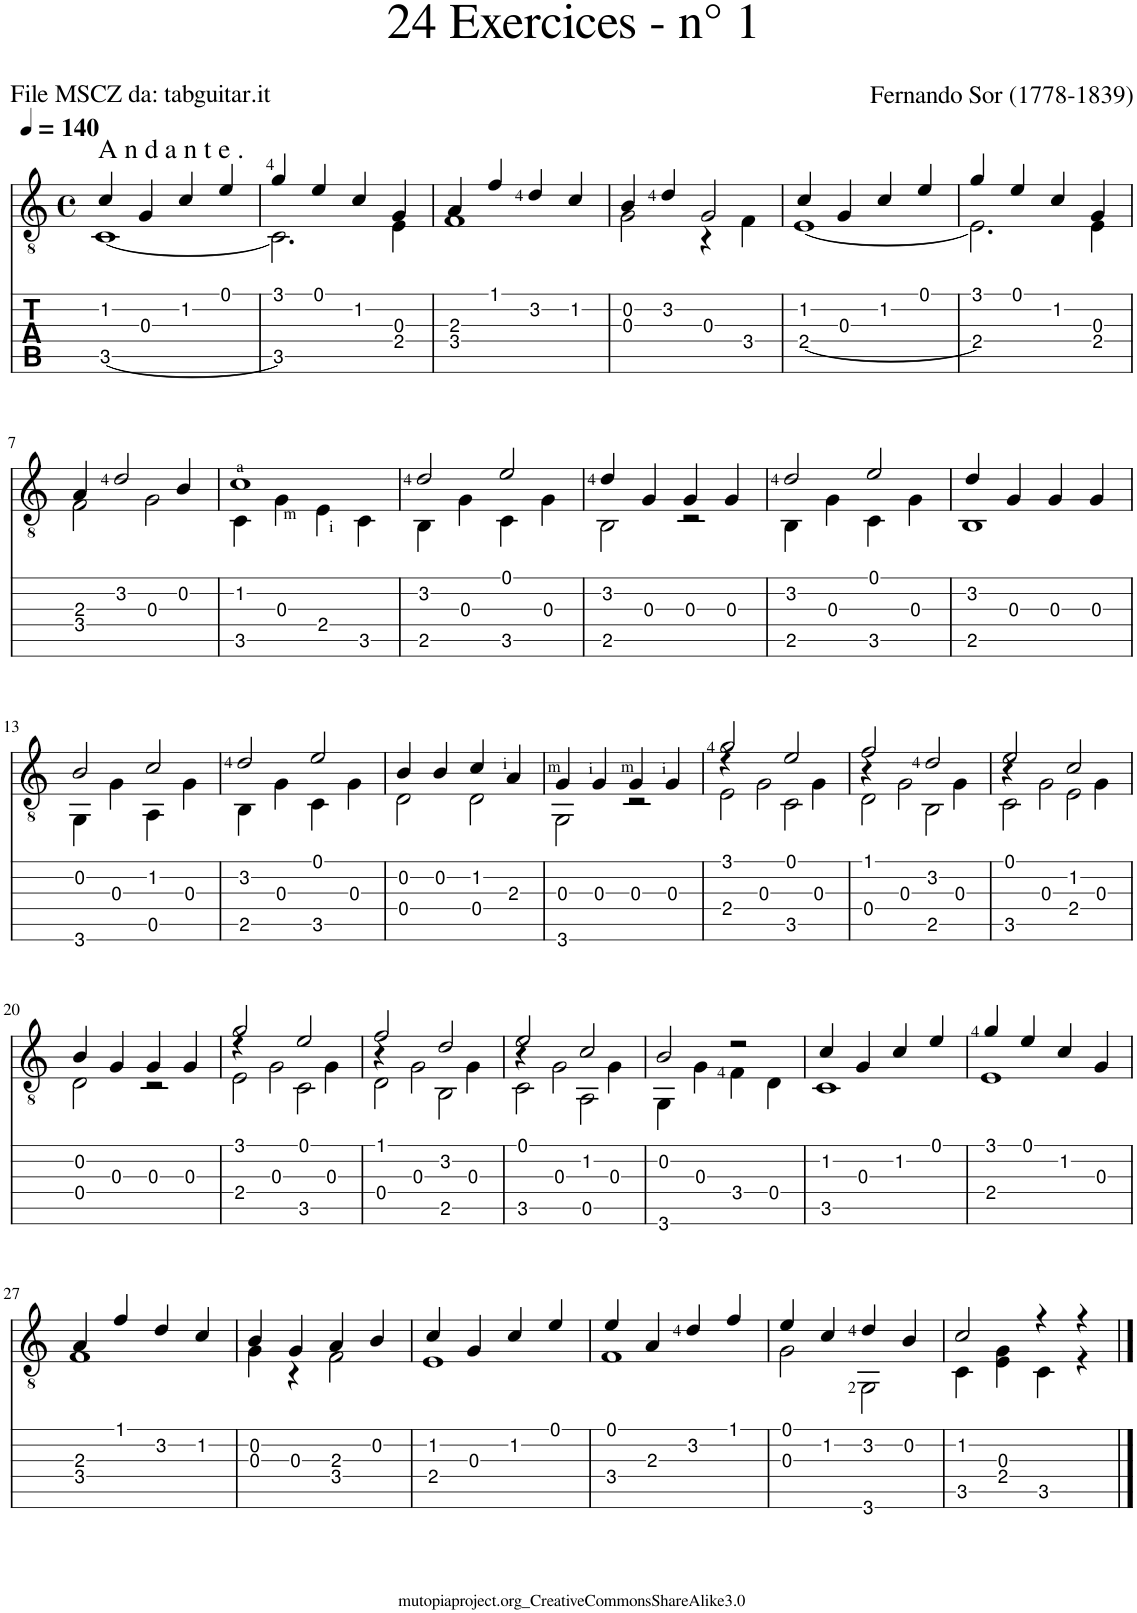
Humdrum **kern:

**kern	**kern
*part1	*part1
*staff2	*staff1
*I"Guitar	*
*I'Guit.	*
*stria6	*
*	*clefGv2
*k[]	*k[]
*M4/4	*M4/4
*met(c)	*met(c)
*MM140	*MM140
=1	=1
*^	*^
!	!	!LO:TX:a:t=A n d a n t e .	!
4c	[1C	4c/	[1C
4G	.	4G/	.
4c	.	4c/	.
4e	.	4e/	.
=2	=2	=2	=2
4g	2.C]	4g/	2.C\]
4e	.	4e/	.
4c	.	4c/	.
4G	4E	4G/	4E\
=3	=3	=3	=3
4A	1F	4A/	1F
4f	.	4f/	.
4d	.	4d/	.
4c	.	4c/	.
=4	=4	=4	=4
4B	2G	4B/	2G\
4d	.	4d/	.
2G	4r	2G/	4r
.	4F	.	4F\
=5	=5	=5	=5
4c	[1E	4c/	[1E
4G	.	4G/	.
4c	.	4c/	.
4e	.	4e/	.
=6	=6	=6	=6
4g	2.E]	4g/	2.E\]
4e	.	4e/	.
4c	.	4c/	.
4G	4E	4G/	4E\
!!LO:LB:g=z	!!
=7	=7	=7	=7
4A	2F	4A/	2F\
2d	.	2d/	.
.	2G	.	2G\
4B	.	4B/	.
=8	=8	=8	=8
1c	4C	1c	4C\
.	4G	.	4G\
.	4E	.	4E\
.	4C	.	4C\
=9	=9	=9	=9
2d	4BB	2d/	4BB\
.	4G	.	4G\
2e	4C	2e/	4C\
.	4G	.	4G\
=10	=10	=10	=10
4d	2BB	4d/	2BB\
4G	.	4G/	.
4G	2r	4G/	2r
4G	.	4G/	.
=11	=11	=11	=11
2d	4BB	2d/	4BB\
.	4G	.	4G\
2e	4C	2e/	4C\
.	4G	.	4G\
=12	=12	=12	=12
4d	1BB	4d/	1BB
4G	.	4G/	.
4G	.	4G/	.
4G	.	4G/	.
!!LO:LB:g=z	!!
=13	=13	=13	=13
2B	4GG	2B/	4GG\
.	4G	.	4G\
2c	4AA	2c/	4AA\
.	4G	.	4G\
=14	=14	=14	=14
2d	4BB	2d/	4BB\
.	4G	.	4G\
2e	4C	2e/	4C\
.	4G	.	4G\
=15	=15	=15	=15
4B	2D	4B/	2D\
4B	.	4B/	.
4c	2D	4c/	2D\
4A	.	4A/	.
=16	=16	=16	=16
4G	2GG	4G/	2GG\
4G	.	4G/	.
4G	2r	4G/	2r
4G	.	4G/	.
=17	=17	=17	=17
*	*^	*	*^
2g	4r	2E	2g/	4r	2E\
.	2G	.	.	2G\	.
2e	.	2C	2e/	.	2C\
.	4G	.	.	4G\	.
=18	=18	=18	=18	=18	=18
2f	4r	2D	2f/	4r	2D\
.	2G	.	.	2G\	.
2d	.	2BB	2d/	.	2BB\
.	4G	.	.	4G\	.
=19	=19	=19	=19	=19	=19
2e	4r	2C	2e/	4r	2C\
.	2G	.	.	2G\	.
2c	.	2E	2c/	.	2E\
.	4G	.	.	4G\	.
*	*v	*v	*	*	*
*	*	*	*v	*v
!!LO:LB:g=z
=20	=20	=20	=20
4B	2D	4B/	2D\
4G	.	4G/	.
4G	2r	4G/	2r
4G	.	4G/	.
=21	=21	=21	=21
*	*^	*	*^
2g	4r	2E	2g/	4r	2E\
.	2G	.	.	2G\	.
2e	.	2C	2e/	.	2C\
.	4G	.	.	4G\	.
=22	=22	=22	=22	=22	=22
2f	4r	2D	2f/	4r	2D\
.	2G	.	.	2G\	.
2d	.	2BB	2d/	.	2BB\
.	4G	.	.	4G\	.
=23	=23	=23	=23	=23	=23
2e	4r	2C	2e/	4r	2C\
.	2G	.	.	2G\	.
2c	.	2AA	2c/	.	2AA\
.	4G	.	.	4G\	.
*	*v	*v	*	*	*
*	*	*	*v	*v
=24	=24	=24	=24
2B	4GG	2B/	4GG\
.	4G	.	4G\
2r	4F	2r	4F\
.	4D	.	4D\
=25	=25	=25	=25
4c	1C	4c/	1C
4G	.	4G/	.
4c	.	4c/	.
4e	.	4e/	.
=26	=26	=26	=26
4g	1E	4g/	1E
4e	.	4e/	.
4c	.	4c/	.
4G	.	4G/	.
!!LO:LB:g=z	!!
=27	=27	=27	=27
4A	1F	4A/	1F
4f	.	4f/	.
4d	.	4d/	.
4c	.	4c/	.
=28	=28	=28	=28
4B	4G	4B/	4G\
4G	4r	4G/	4r
4A	2F	4A/	2F\
4B	.	4B/	.
=29	=29	=29	=29
4c	1E	4c/	1E
4G	.	4G/	.
4c	.	4c/	.
4e	.	4e/	.
=30	=30	=30	=30
4e	1F	4e/	1F
4A	.	4A/	.
4d	.	4d/	.
4f	.	4f/	.
=31	=31	=31	=31
4e	2G	4e/	2G\
4c	.	4c/	.
4d	2GG	4d/	2GG\
4B	.	4B/	.
=32	=32	=32	=32
2c	4C	2c/	4C\
.	4E 4G	.	4E\ 4G\
4r	4C	4r	4C\
4r	4r	4r	4r
*v	*v	*	*
*	*v	*v
==	==
*-	*-
